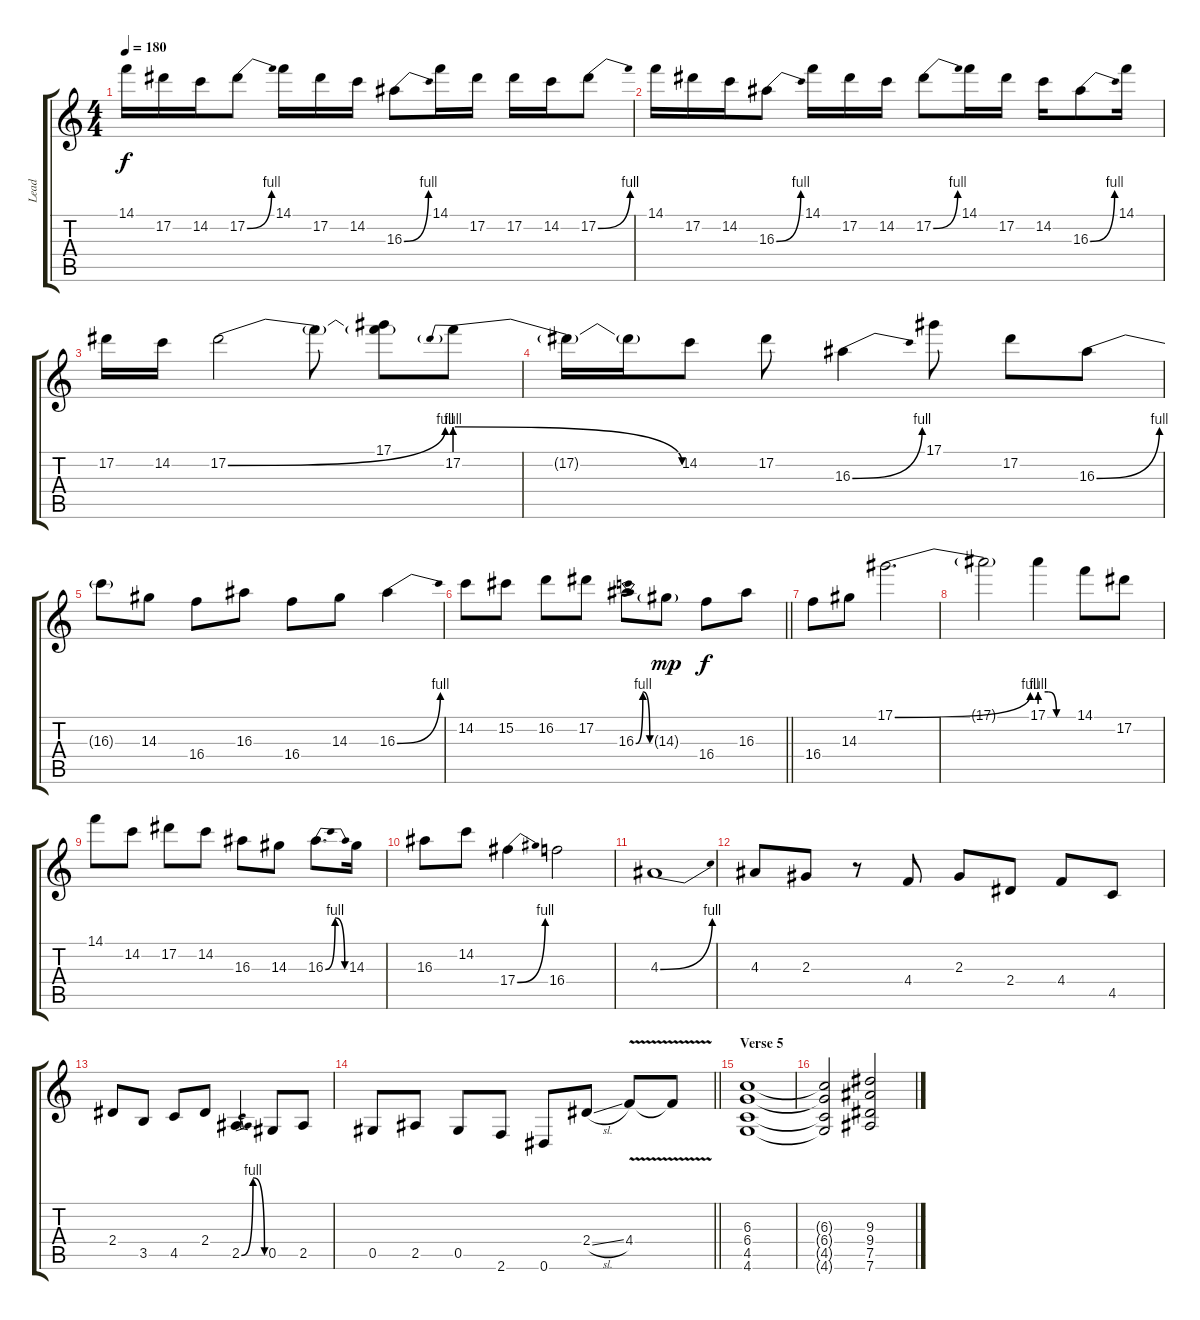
\track ("Lead" "Lead") {instrument distortionguitar}
\staff {score tabs}
\tuning (Eb4 Bb3 Gb3 Db3 Ab2 Eb2) {hide}
\ts (4 4)
\tempo 180
\clef g2
\ks c
14.1.16{dy f} 17.2.16 14.2.16 17.2{be (bend 0 0 60 4)}.8 14.1.16 17.2.16 14.2.16 16.3{be (bend 0 0 60 4)}.8 14.1.16 17.2.16 17.2.16 14.2.16 17.2{be (bend 0 0 60 4)}.8 |
14.1.16 17.2.16 14.2.16 16.3{be (bend 0 0 60 4)}.8 14.1.16 17.2.16 14.2.16 17.2{be (bend 0 0 60 4)}.8 14.1.16 17.2.16 14.2.16 16.3{be (bend 0 0 60 4)}.8 14.1.16 |
17.2.16 14.2.16 17.2{be (bend 0 0 60 4)}.2 17.2{t}.8 (17.1 17.2{t}).8 17.2{be (prebendrelease 0 4 60 0)}.8 |
17.2{t}.16 17.2{t}.16 14.2.8 17.2.8 16.3{be (bend 0 0 60 4)}.4 17.1.8 17.2.8 16.3{be (bend 0 0 60 4)}.8 |
16.3{t}.8 14.3.8 16.4.8 16.3.8 16.4.8 14.3.8 16.3{be (bend 0 0 60 4)}.4 |
\barLineRight lightlight
14.2.8 15.2.8 16.2.8 17.2.8 16.3{be (bendrelease 0 0 20 4 30 4 60 0)}.8 14.3{g}.8{dy mp} 16.4.8{dy f} 16.3.8 |
16.4.8 14.3.8 17.1{be (bend 0 0 60 4)}.2{d} |
17.1{t}.2 17.1{be (custom 0 4 15 4 30 0 60 0)}.4 14.1.8 17.2.8 |
14.1.8 14.2.8 17.2.8 14.2.8 16.3.8 14.3.8 16.3{be (bendrelease 0 0 10 4 51 4 60 0)}.8{d} 14.3.16 |
16.3.8 14.2.8 17.4{be (bend 0 0 60 4)}.4 16.4.2 |
4.3{be (bend 0 0 60 4)}.1 |
4.3.8 2.3.8 r.8 4.4.8 2.3.8 2.4.8 4.4.8 4.5.8 |
2.4.8 3.5.8 4.5.8 2.4.8 2.5{be (bendrelease 0 0 15 4 35 4 60 0)}.4 0.5.8 2.5.8 |
\barLineRight lightlight
0.5.8 2.5.8 0.5.8 2.6.8 0.6.8 2.4{sl}.8 4.4{v}.8 4.4{t}.8 |
\section ("" "Verse 5")
(6.3 6.4 4.5 4.6).1{volume 12} |
(6.3{t} 6.4{t} 4.5{t} 4.6{t}).2 (9.3 9.4 7.5 7.6).2
